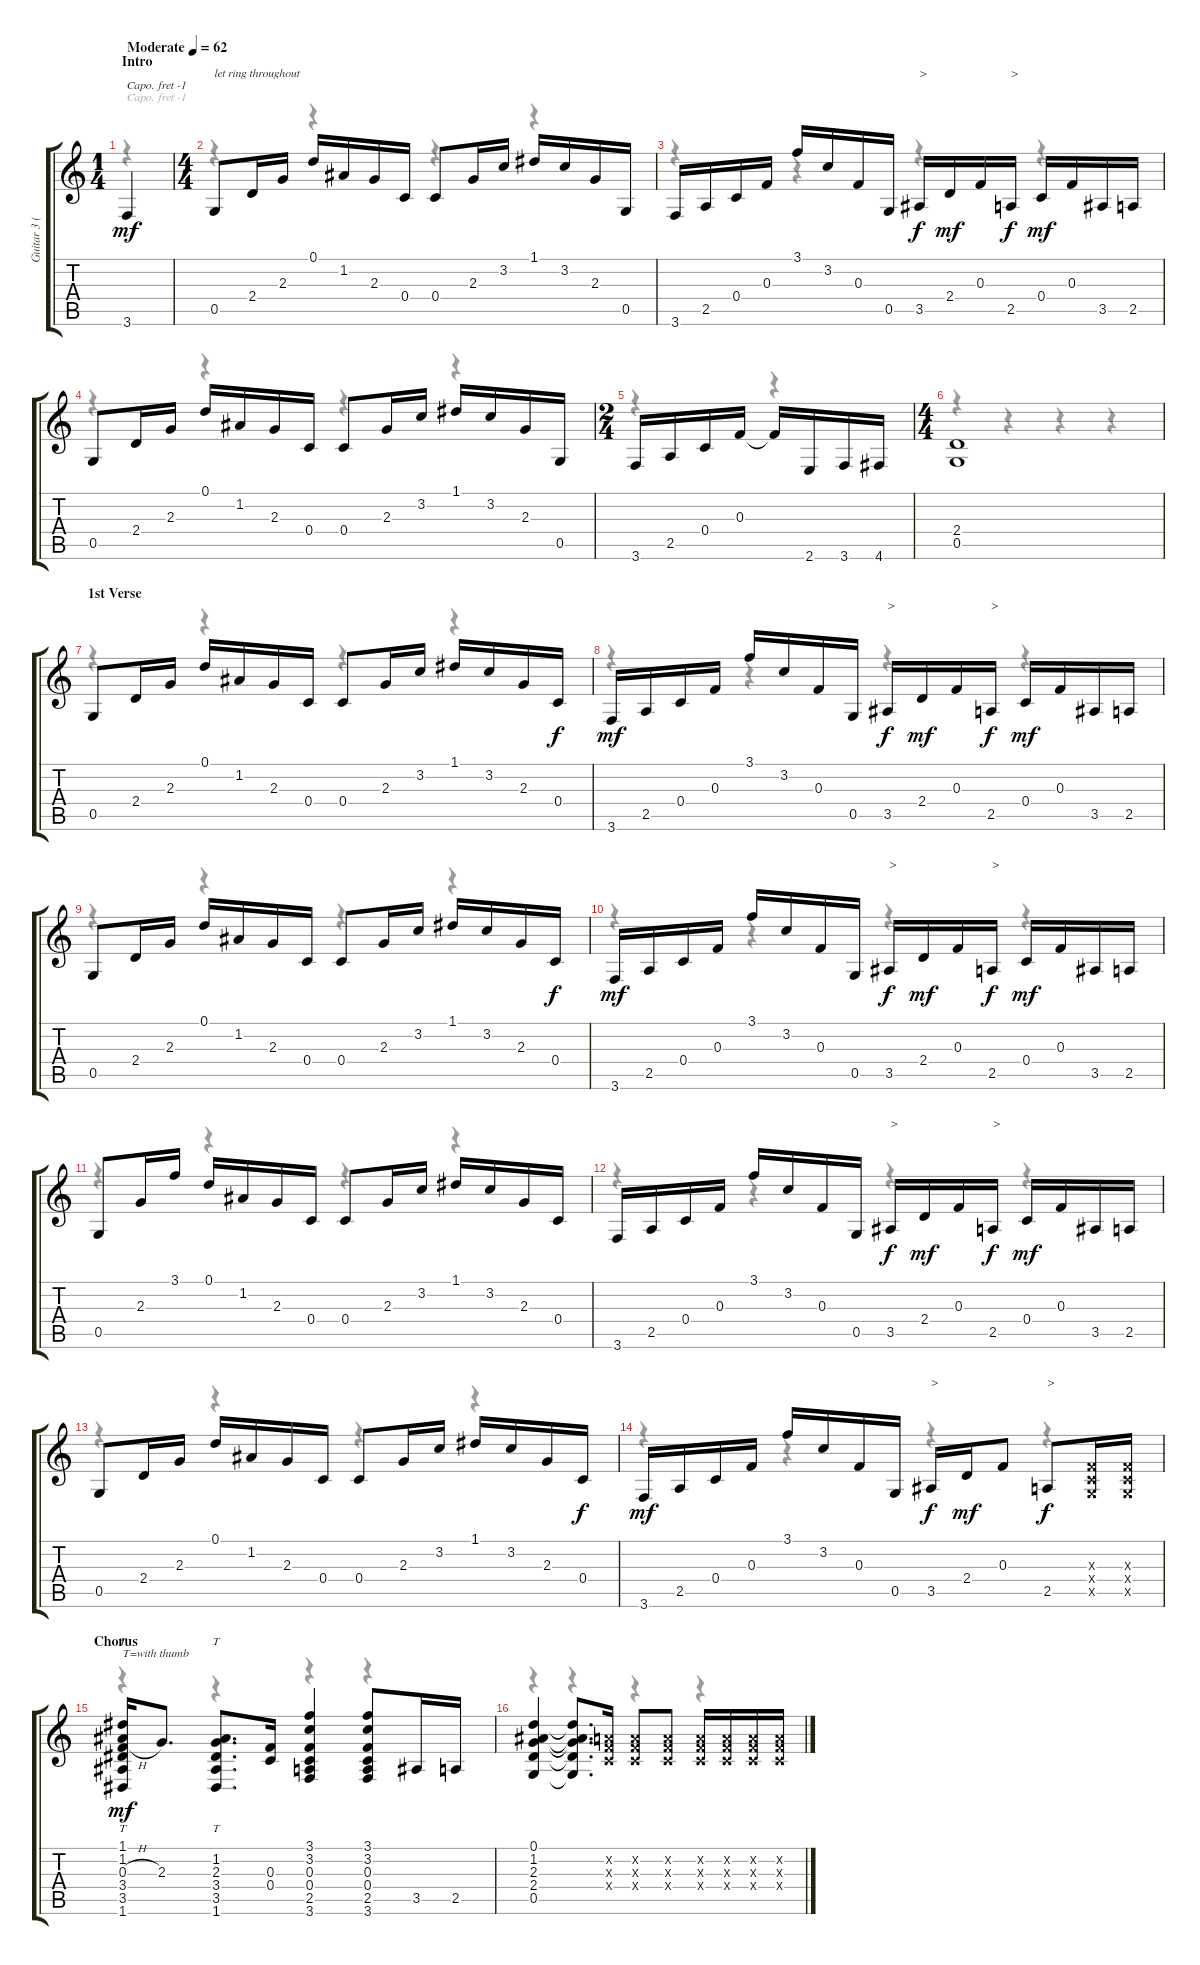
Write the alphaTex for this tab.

\track ("Guitar 3 (Izzy)" "Guitar 3 (") {instrument electricguitarclean}
\staff {score tabs}
\capo -1
\tuning (Eb4 Bb3 Gb3 Db3 Ab2 Eb2) {hide}
\voice
\ts (1 4)
\section ("" "Intro")
\tempo (62 "Moderate")
\clef g2
\ks c
3.6.4{dy mf instrument electricguitarclean} |
\ts (4 4)
0.5.8{txt "let ring throughout"} 2.4.16 2.3.16 0.1.16 1.2.16 2.3.16 0.4.16 0.4.8 2.3.16 3.2.16 1.1.16 3.2.16 2.3.16 0.5.16 |
3.6.16 2.5.16 0.4.16 0.3.16 3.1.16 3.2.16 0.3.16 0.5.16 3.5.16{txt ">" dy f} 2.4.16{dy mf} 0.3.16 2.5.16{txt ">" dy f} 0.4.16{dy mf} 0.3.16 3.5.16 2.5.16 |
0.5.8 2.4.16 2.3.16 0.1.16 1.2.16 2.3.16 0.4.16 0.4.8 2.3.16 3.2.16 1.1.16 3.2.16 2.3.16 0.5.16 |
\ts (2 4)
3.6.16 2.5.16 0.4.16 0.3.16 0.3{t}.16 2.6.16 3.6.16 4.6.16 |
\ts (4 4)
(2.4 0.5).1 |
\section ("" "1st Verse")
0.5.8 2.4.16 2.3.16 0.1.16 1.2.16 2.3.16 0.4.16 0.4.8 2.3.16 3.2.16 1.1.16 3.2.16 2.3.16 0.4.16{dy f} |
3.6.16{dy mf} 2.5.16 0.4.16 0.3.16 3.1.16 3.2.16 0.3.16 0.5.16 3.5.16{txt ">" dy f} 2.4.16{dy mf} 0.3.16 2.5.16{txt ">" dy f} 0.4.16{dy mf} 0.3.16 3.5.16 2.5.16 |
0.5.8 2.4.16 2.3.16 0.1.16 1.2.16 2.3.16 0.4.16 0.4.8 2.3.16 3.2.16 1.1.16 3.2.16 2.3.16 0.4.16{dy f} |
3.6.16{dy mf} 2.5.16 0.4.16 0.3.16 3.1.16 3.2.16 0.3.16 0.5.16 3.5.16{txt ">" dy f} 2.4.16{dy mf} 0.3.16 2.5.16{txt ">" dy f} 0.4.16{dy mf} 0.3.16 3.5.16 2.5.16 |
0.5.8 2.3.16 3.1.16 0.1.16 1.2.16 2.3.16 0.4.16 0.4.8 2.3.16 3.2.16 1.1.16 3.2.16 2.3.16 0.4.16 |
3.6.16 2.5.16 0.4.16 0.3.16 3.1.16 3.2.16 0.3.16 0.5.16 3.5.16{txt ">" dy f} 2.4.16{dy mf} 0.3.16 2.5.16{txt ">" dy f} 0.4.16{dy mf} 0.3.16 3.5.16 2.5.16 |
0.5.8 2.4.16 2.3.16 0.1.16 1.2.16 2.3.16 0.4.16 0.4.8 2.3.16 3.2.16 1.1.16 3.2.16 2.3.16 0.4.16{dy f} |
3.6.16{dy mf} 2.5.16 0.4.16 0.3.16 3.1.16 3.2.16 0.3.16 0.5.16 3.5.16{txt ">" dy f} 2.4.16{dy mf} 0.3.8 2.5.8{txt ">" dy f} (0.3{x} 0.4{x} 0.5{x}).16 (0.3{x} 0.4{x} 0.5{x}).16 |
\section ("" "Chorus")
(1.1 1.2 0.3{h} 3.4 3.5 1.6).16{tt txt "T=with thumb" dy mf} 2.3.8{d} (1.2 2.3 3.4 3.5 1.6).8{tt d} (0.3 0.4).16 (3.1 3.2 0.3 0.4 2.5 3.6).4 (3.1 3.2 0.3 0.4 2.5 3.6).8 3.5.16 2.5.16 |
(0.1 1.2 2.3 2.4 0.5).4 (0.1{t} 1.2{t} 2.3{t} 2.4{t} 0.5{t}).8{d} (0.2{x} 0.3{x} 0.4{x}).16 (0.2{x} 0.3{x} 0.4{x}).8 (0.2{x} 0.3{x} 0.4{x}).8 (0.2{x} 0.3{x} 0.4{x}).16 (0.2{x} 0.3{x} 0.4{x}).16 (0.2{x} 0.3{x} 0.4{x}).16 (0.2{x} 0.3{x} 0.4{x}).16
\voice
\clef g2
\ottava regular
\simile none
\ks c
r.4{dy f} |
r.4 r.4 r.4 r.4 |
r.4 r.4 r.4 r.4 |
r.4 r.4 r.4 r.4 |
r.4 r.4 |
r.4 r.4 r.4 r.4 |
r.4 r.4 r.4 r.4 |
r.4 r.4 r.4 r.4 |
r.4 r.4 r.4 r.4 |
r.4 r.4 r.4 r.4 |
r.4 r.4 r.4 r.4 |
r.4 r.4 r.4 r.4 |
r.4 r.4 r.4 r.4 |
r.4 r.4 r.4 r.4 |
r.4 r.4 r.4 r.4 |
r.4 r.4 r.4 r.4
